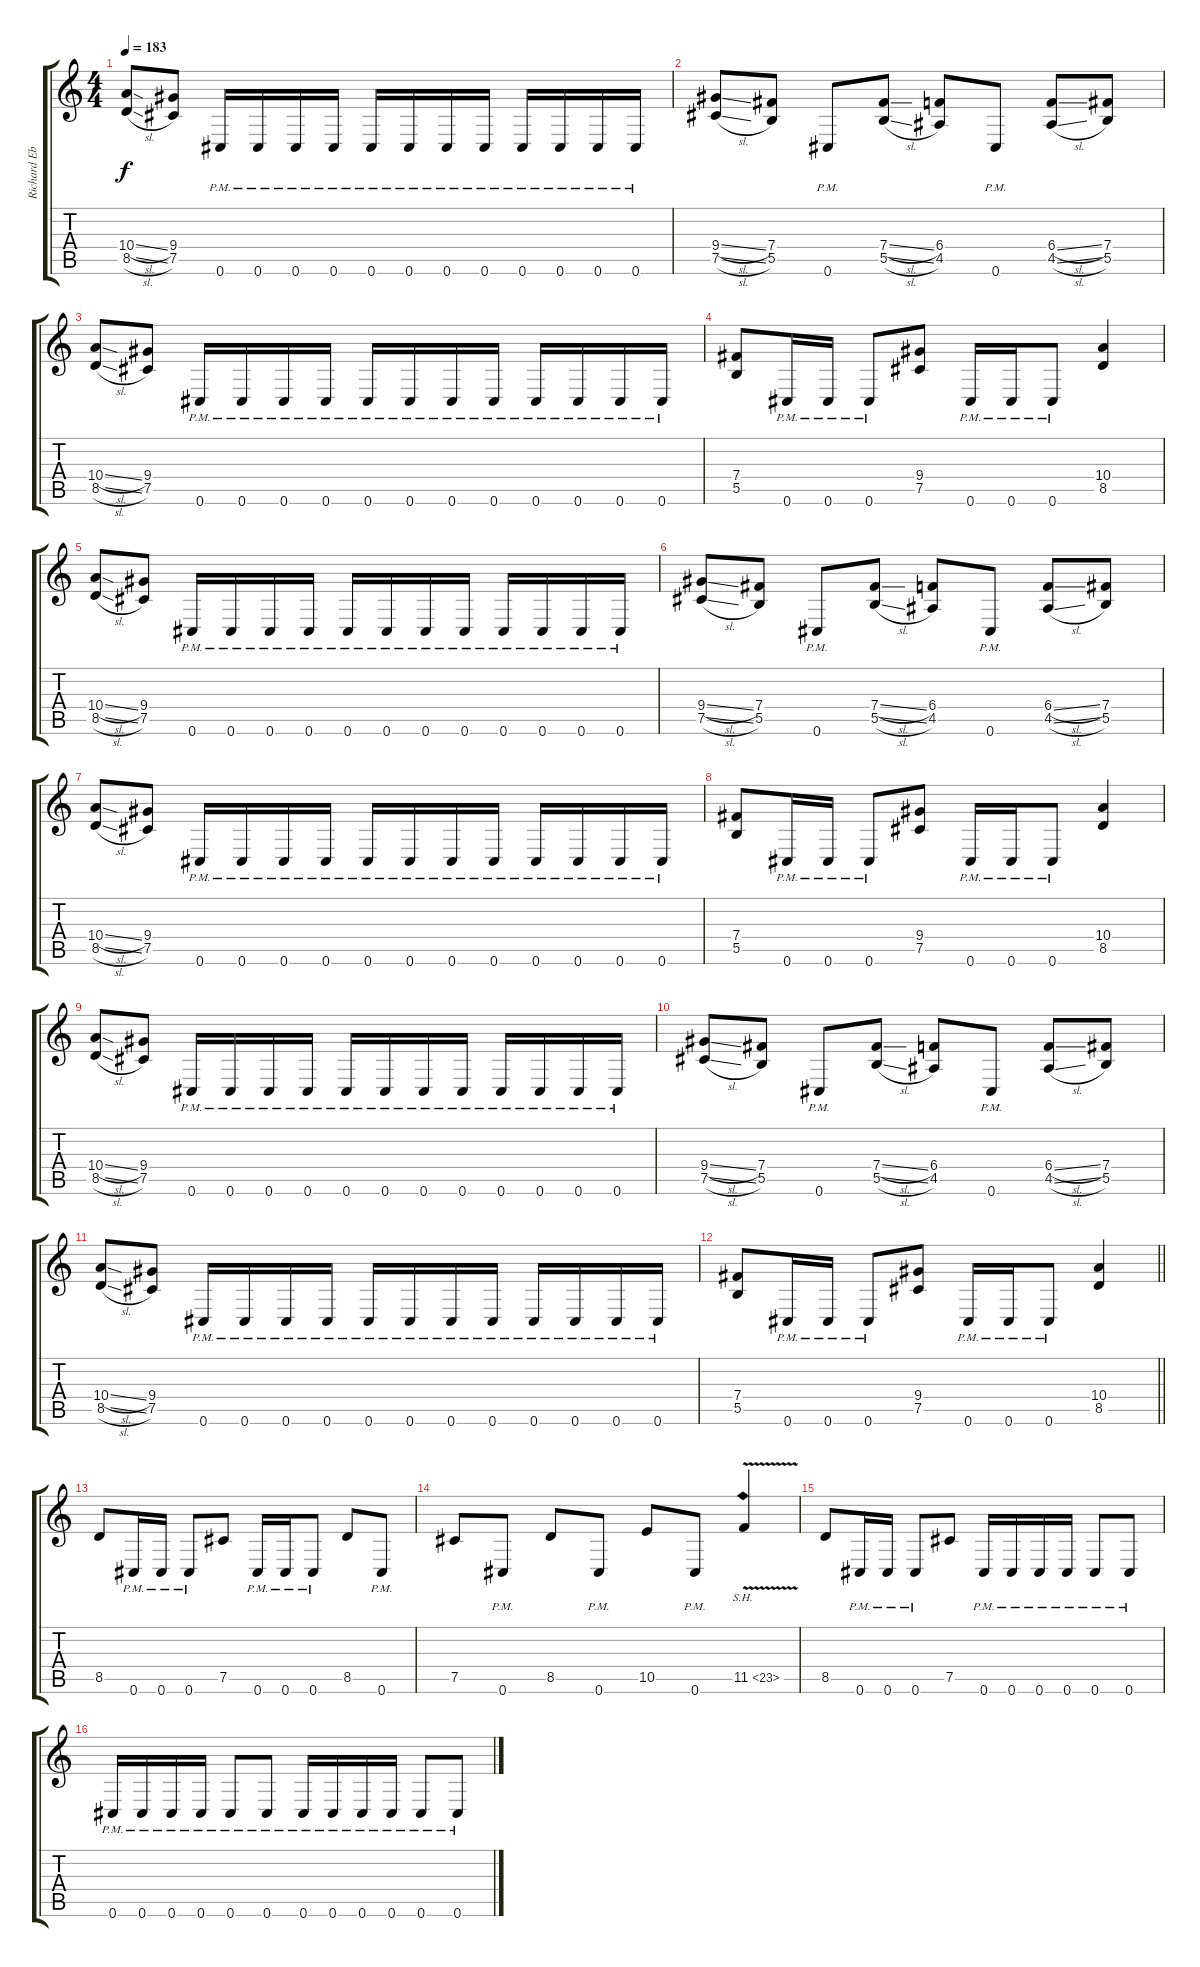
\track ("Richard Ebisch (Lead)" "Richard Eb") {instrument distortionguitar}
\staff {score tabs}
\tuning (Db4 Ab3 E3 B2 Gb2 Db2) {hide}
\ts (4 4)
\tempo 183
\clef g2
\ks c
(10.4{sl} 8.5{sl}).8{dy f} (9.4 7.5).8 0.6{pm}.16 0.6{pm}.16 0.6{pm}.16 0.6{pm}.16 0.6{pm}.16 0.6{pm}.16 0.6{pm}.16 0.6{pm}.16 0.6{pm}.16 0.6{pm}.16 0.6{pm}.16 0.6{pm}.16 |
(9.4{sl} 7.5{sl}).8 (7.4 5.5).8 0.6{pm}.8 (7.4{sl} 5.5{sl}).8 (6.4 4.5).8 0.6{pm}.8 (6.4{sl} 4.5{sl}).8 (7.4 5.5).8 |
(10.4{sl} 8.5{sl}).8 (9.4 7.5).8 0.6{pm}.16 0.6{pm}.16 0.6{pm}.16 0.6{pm}.16 0.6{pm}.16 0.6{pm}.16 0.6{pm}.16 0.6{pm}.16 0.6{pm}.16 0.6{pm}.16 0.6{pm}.16 0.6{pm}.16 |
(7.4 5.5).8 0.6{pm}.16 0.6{pm}.16 0.6{pm}.8 (9.4 7.5).8 0.6{pm}.16 0.6{pm}.16 0.6{pm}.8 (10.4 8.5).4 |
(10.4{sl} 8.5{sl}).8 (9.4 7.5).8 0.6{pm}.16 0.6{pm}.16 0.6{pm}.16 0.6{pm}.16 0.6{pm}.16 0.6{pm}.16 0.6{pm}.16 0.6{pm}.16 0.6{pm}.16 0.6{pm}.16 0.6{pm}.16 0.6{pm}.16 |
(9.4{sl} 7.5{sl}).8 (7.4 5.5).8 0.6{pm}.8 (7.4{sl} 5.5{sl}).8 (6.4 4.5).8 0.6{pm}.8 (6.4{sl} 4.5{sl}).8 (7.4 5.5).8 |
(10.4{sl} 8.5{sl}).8 (9.4 7.5).8 0.6{pm}.16 0.6{pm}.16 0.6{pm}.16 0.6{pm}.16 0.6{pm}.16 0.6{pm}.16 0.6{pm}.16 0.6{pm}.16 0.6{pm}.16 0.6{pm}.16 0.6{pm}.16 0.6{pm}.16 |
(7.4 5.5).8 0.6{pm}.16 0.6{pm}.16 0.6{pm}.8 (9.4 7.5).8 0.6{pm}.16 0.6{pm}.16 0.6{pm}.8 (10.4 8.5).4 |
(10.4{sl} 8.5{sl}).8 (9.4 7.5).8 0.6{pm}.16 0.6{pm}.16 0.6{pm}.16 0.6{pm}.16 0.6{pm}.16 0.6{pm}.16 0.6{pm}.16 0.6{pm}.16 0.6{pm}.16 0.6{pm}.16 0.6{pm}.16 0.6{pm}.16 |
(9.4{sl} 7.5{sl}).8 (7.4 5.5).8 0.6{pm}.8 (7.4{sl} 5.5{sl}).8 (6.4 4.5).8 0.6{pm}.8 (6.4{sl} 4.5{sl}).8 (7.4 5.5).8 |
(10.4{sl} 8.5{sl}).8 (9.4 7.5).8 0.6{pm}.16 0.6{pm}.16 0.6{pm}.16 0.6{pm}.16 0.6{pm}.16 0.6{pm}.16 0.6{pm}.16 0.6{pm}.16 0.6{pm}.16 0.6{pm}.16 0.6{pm}.16 0.6{pm}.16 |
\barLineRight lightlight
(7.4 5.5).8 0.6{pm}.16 0.6{pm}.16 0.6{pm}.8 (9.4 7.5).8 0.6{pm}.16 0.6{pm}.16 0.6{pm}.8 (10.4 8.5).4 |
8.5.8 0.6{pm}.16 0.6{pm}.16 0.6{pm}.8 7.5.8 0.6{pm}.16 0.6{pm}.16 0.6{pm}.8 8.5.8 0.6{pm}.8 |
7.5.8 0.6{pm}.8 8.5.8 0.6{pm}.8 10.5.8 0.6{pm}.8 11.5{sh 12 v}.4 |
8.5.8 0.6{pm}.16 0.6{pm}.16 0.6{pm}.8 7.5.8 0.6{pm}.16 0.6{pm}.16 0.6{pm}.16 0.6{pm}.16 0.6{pm}.8 0.6{pm}.8 |
0.6{pm}.16 0.6{pm}.16 0.6{pm}.16 0.6{pm}.16 0.6{pm}.8 0.6{pm}.8 0.6{pm}.16 0.6{pm}.16 0.6{pm}.16 0.6{pm}.16 0.6{pm}.8 0.6{pm}.8
